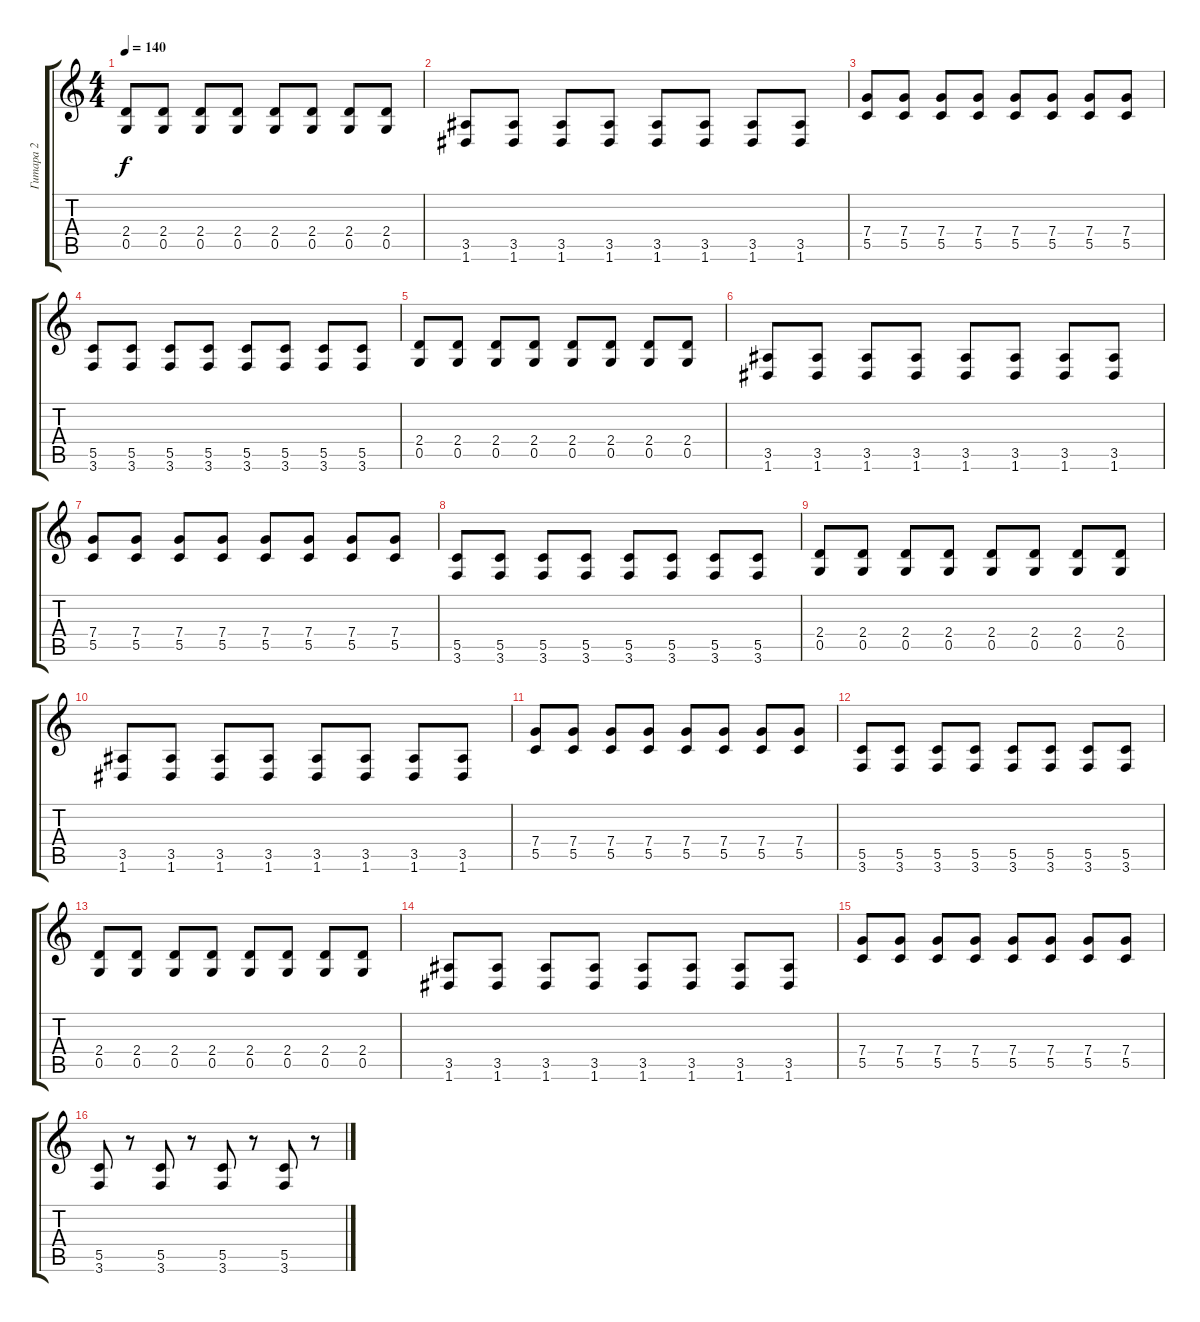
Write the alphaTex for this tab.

\track ("Гитара 2" "Гитара 2") {instrument overdrivenguitar}
\staff {score tabs}
\tuning (D4 A3 F3 C3 G2 D2) {hide}
\ts (4 4)
\tempo 140
\clef g2
\ks c
(2.4 0.5).8{dy f} (2.4 0.5).8 (2.4 0.5).8 (2.4 0.5).8 (2.4 0.5).8 (2.4 0.5).8 (2.4 0.5).8 (2.4 0.5).8 |
(3.5 1.6).8 (3.5 1.6).8 (3.5 1.6).8 (3.5 1.6).8 (3.5 1.6).8 (3.5 1.6).8 (3.5 1.6).8 (3.5 1.6).8 |
(7.4 5.5).8 (7.4 5.5).8 (7.4 5.5).8 (7.4 5.5).8 (7.4 5.5).8 (7.4 5.5).8 (7.4 5.5).8 (7.4 5.5).8 |
(5.5 3.6).8 (5.5 3.6).8 (5.5 3.6).8 (5.5 3.6).8 (5.5 3.6).8 (5.5 3.6).8 (5.5 3.6).8 (5.5 3.6).8 |
(2.4 0.5).8 (2.4 0.5).8 (2.4 0.5).8 (2.4 0.5).8 (2.4 0.5).8 (2.4 0.5).8 (2.4 0.5).8 (2.4 0.5).8 |
(3.5 1.6).8 (3.5 1.6).8 (3.5 1.6).8 (3.5 1.6).8 (3.5 1.6).8 (3.5 1.6).8 (3.5 1.6).8 (3.5 1.6).8 |
(7.4 5.5).8 (7.4 5.5).8 (7.4 5.5).8 (7.4 5.5).8 (7.4 5.5).8 (7.4 5.5).8 (7.4 5.5).8 (7.4 5.5).8 |
(5.5 3.6).8 (5.5 3.6).8 (5.5 3.6).8 (5.5 3.6).8 (5.5 3.6).8 (5.5 3.6).8 (5.5 3.6).8 (5.5 3.6).8 |
(2.4 0.5).8 (2.4 0.5).8 (2.4 0.5).8 (2.4 0.5).8 (2.4 0.5).8 (2.4 0.5).8 (2.4 0.5).8 (2.4 0.5).8 |
(3.5 1.6).8 (3.5 1.6).8 (3.5 1.6).8 (3.5 1.6).8 (3.5 1.6).8 (3.5 1.6).8 (3.5 1.6).8 (3.5 1.6).8 |
(7.4 5.5).8 (7.4 5.5).8 (7.4 5.5).8 (7.4 5.5).8 (7.4 5.5).8 (7.4 5.5).8 (7.4 5.5).8 (7.4 5.5).8 |
(5.5 3.6).8 (5.5 3.6).8 (5.5 3.6).8 (5.5 3.6).8 (5.5 3.6).8 (5.5 3.6).8 (5.5 3.6).8 (5.5 3.6).8 |
(2.4 0.5).8 (2.4 0.5).8 (2.4 0.5).8 (2.4 0.5).8 (2.4 0.5).8 (2.4 0.5).8 (2.4 0.5).8 (2.4 0.5).8 |
(3.5 1.6).8 (3.5 1.6).8 (3.5 1.6).8 (3.5 1.6).8 (3.5 1.6).8 (3.5 1.6).8 (3.5 1.6).8 (3.5 1.6).8 |
(7.4 5.5).8 (7.4 5.5).8 (7.4 5.5).8 (7.4 5.5).8 (7.4 5.5).8 (7.4 5.5).8 (7.4 5.5).8 (7.4 5.5).8 |
(5.5 3.6).8 r.8 (5.5 3.6).8 r.8 (5.5 3.6).8 r.8 (5.5 3.6).8 r.8
